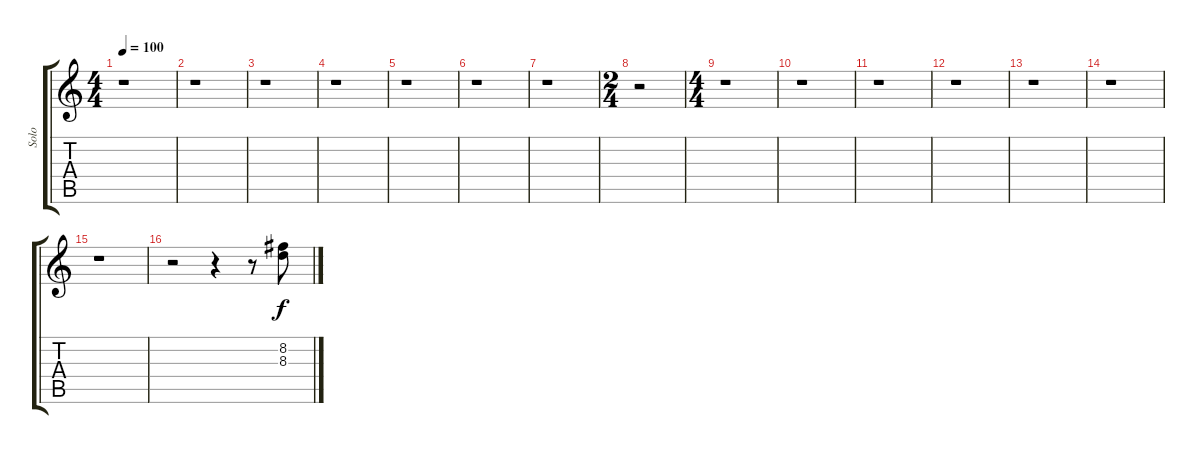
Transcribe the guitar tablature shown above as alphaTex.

\track ("Solo" "Solo") {instrument distortionguitar}
\staff {score tabs}
\tuning (Eb4 Bb3 Gb3 Db3 Ab2 Eb2) {hide}
\ts (4 4)
\tempo 100
\clef g2
\ks c
r.1{dy f} |
r.1 |
r.1 |
r.1 |
r.1 |
r.1 |
r.1 |
\ts (2 4)
r.2 |
\ts (4 4)
r.1 |
r.1 |
r.1 |
r.1 |
r.1 |
r.1 |
r.1 |
r.2 r.4 r.8 (8.2 8.3).8
